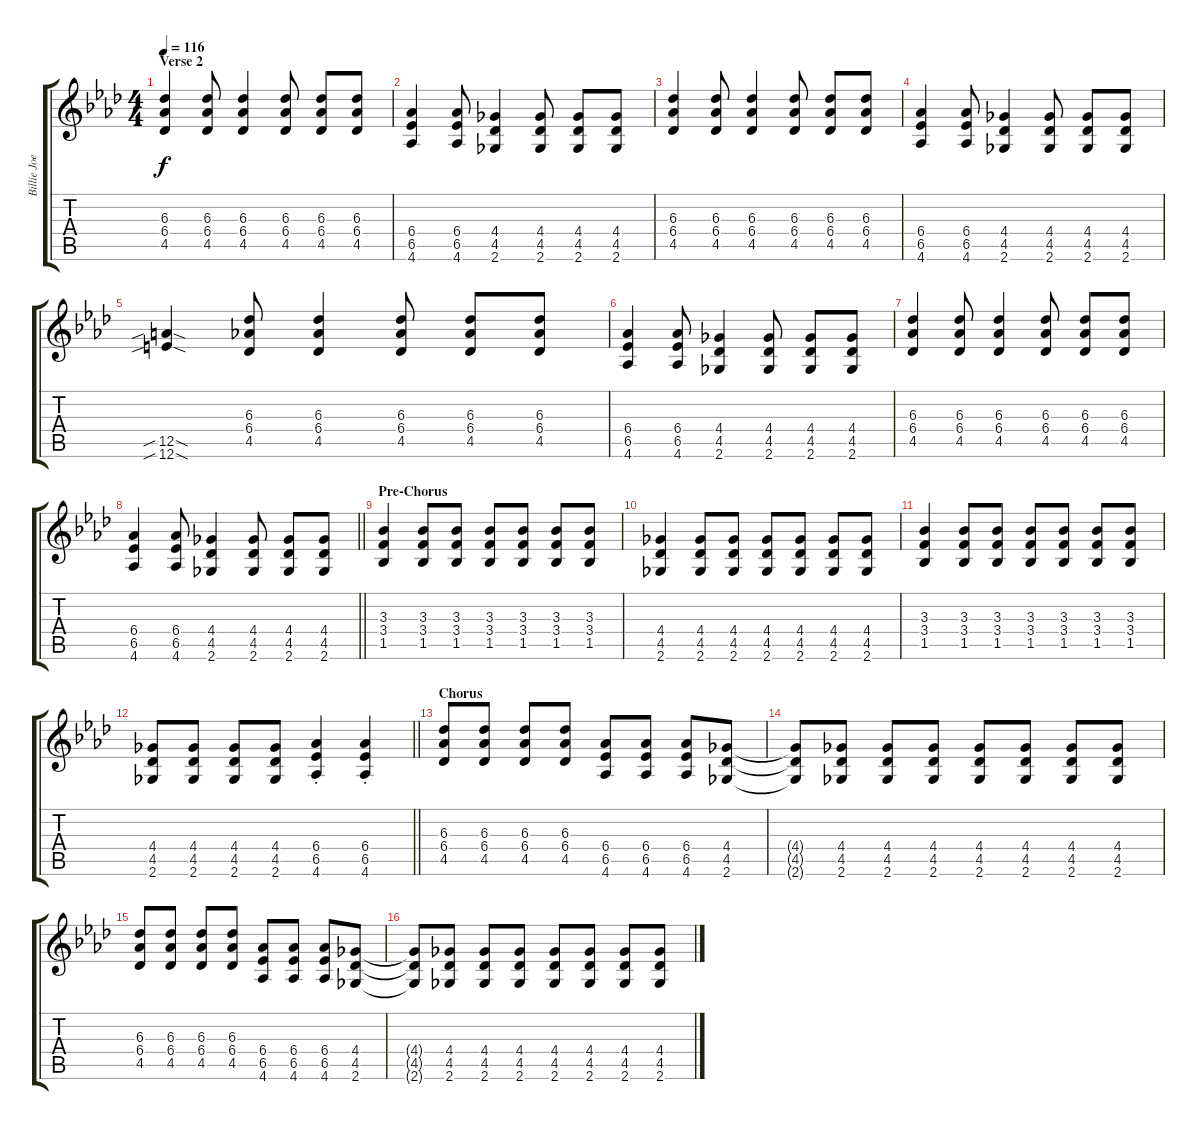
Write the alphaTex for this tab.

\track ("Billie Joe Armstrong (Rhythm Guitar)" "Billie Joe") {instrument overdrivenguitar}
\staff {score tabs}
\tuning (E4 B3 G3 D3 A2 E2) {hide}
\ts (4 4)
\section ("" "Verse 2")
\tempo 116
\clef g2
\ks ab
(6.3 6.4 4.5).4{dy f} (6.3 6.4 4.5).8 (6.3 6.4 4.5).4 (6.3 6.4 4.5).8 (6.3 6.4 4.5).8 (6.3 6.4 4.5).8 |
(6.4 6.5 4.6).4 (6.4 6.5 4.6).8 (4.4 4.5 2.6).4 (4.4 4.5 2.6).8 (4.4 4.5 2.6).8 (4.4 4.5 2.6).8 |
(6.3 6.4 4.5).4 (6.3 6.4 4.5).8 (6.3 6.4 4.5).4 (6.3 6.4 4.5).8 (6.3 6.4 4.5).8 (6.3 6.4 4.5).8 |
(6.4 6.5 4.6).4 (6.4 6.5 4.6).8 (4.4 4.5 2.6).4 (4.4 4.5 2.6).8 (4.4 4.5 2.6).8 (4.4 4.5 2.6).8 |
(12.5{sib sod} 12.6{sib sod}).4 (6.3 6.4 4.5).8 (6.3 6.4 4.5).4 (6.3 6.4 4.5).8 (6.3 6.4 4.5).8 (6.3 6.4 4.5).8 |
(6.4 6.5 4.6).4 (6.4 6.5 4.6).8 (4.4 4.5 2.6).4 (4.4 4.5 2.6).8 (4.4 4.5 2.6).8 (4.4 4.5 2.6).8 |
(6.3 6.4 4.5).4 (6.3 6.4 4.5).8 (6.3 6.4 4.5).4 (6.3 6.4 4.5).8 (6.3 6.4 4.5).8 (6.3 6.4 4.5).8 |
\barLineRight lightlight
(6.4 6.5 4.6).4 (6.4 6.5 4.6).8 (4.4 4.5 2.6).4 (4.4 4.5 2.6).8 (4.4 4.5 2.6).8 (4.4 4.5 2.6).8 |
\section ("" "Pre-Chorus")
(3.3 3.4 1.5).4 (3.3 3.4 1.5).8 (3.3 3.4 1.5).8 (3.3 3.4 1.5).8 (3.3 3.4 1.5).8 (3.3 3.4 1.5).8 (3.3 3.4 1.5).8 |
(4.4 4.5 2.6).4 (4.4 4.5 2.6).8 (4.4 4.5 2.6).8 (4.4 4.5 2.6).8 (4.4 4.5 2.6).8 (4.4 4.5 2.6).8 (4.4 4.5 2.6).8 |
(3.3 3.4 1.5).4 (3.3 3.4 1.5).8 (3.3 3.4 1.5).8 (3.3 3.4 1.5).8 (3.3 3.4 1.5).8 (3.3 3.4 1.5).8 (3.3 3.4 1.5).8 |
\barLineRight lightlight
(4.4 4.5 2.6).8 (4.4 4.5 2.6).8 (4.4 4.5 2.6).8 (4.4 4.5 2.6).8 (6.4{st} 6.5{st} 4.6{st}).4 (6.4{st} 6.5{st} 4.6{st}).4 |
\section ("" "Chorus")
(6.3 6.4 4.5).8 (6.3 6.4 4.5).8 (6.3 6.4 4.5).8 (6.3 6.4 4.5).8 (6.4 6.5 4.6).8 (6.4 6.5 4.6).8 (6.4 6.5 4.6).8 (4.4 4.5 2.6).8 |
(4.4{t} 4.5{t} 2.6{t}).8 (4.4 4.5 2.6).8 (4.4 4.5 2.6).8 (4.4 4.5 2.6).8 (4.4 4.5 2.6).8 (4.4 4.5 2.6).8 (4.4 4.5 2.6).8 (4.4 4.5 2.6).8 |
(6.3 6.4 4.5).8 (6.3 6.4 4.5).8 (6.3 6.4 4.5).8 (6.3 6.4 4.5).8 (6.4 6.5 4.6).8 (6.4 6.5 4.6).8 (6.4 6.5 4.6).8 (4.4 4.5 2.6).8 |
(4.4{t} 4.5{t} 2.6{t}).8 (4.4 4.5 2.6).8 (4.4 4.5 2.6).8 (4.4 4.5 2.6).8 (4.4 4.5 2.6).8 (4.4 4.5 2.6).8 (4.4 4.5 2.6).8 (4.4 4.5 2.6).8
